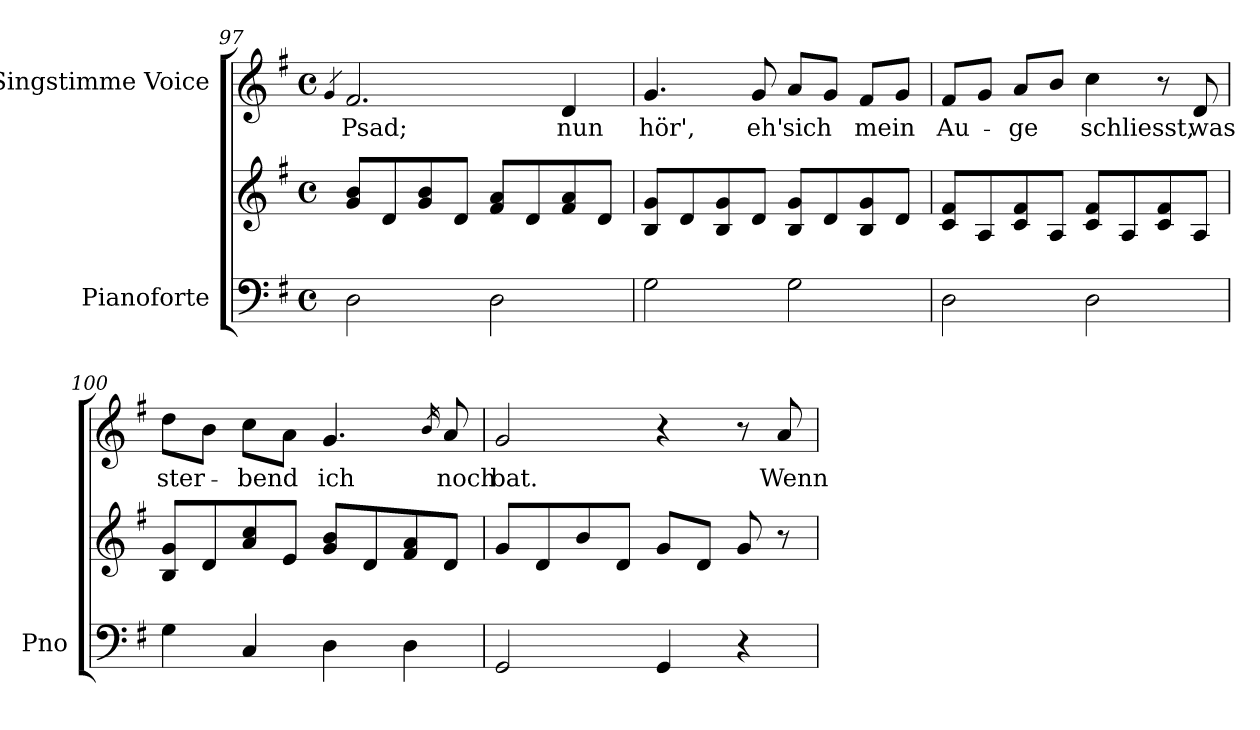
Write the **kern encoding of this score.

**kern	**kern	**kern	**text
*part2	*part2	*part1	*part1
*staff3	*staff2	*staff1	*staff1
*I"Pianoforte	*	*I"Singstimme Voice	*
*I'Pno	*	*	*
*clefF4	*clefG2	*clefG2	*
*k[f#]	*k[f#]	*k[f#]	*
*M4/4	*M4/4	*M4/4	*
*met(c)	*met(c)	*met(c)	*
=97	=97	=97	=97
.	.	4qg/	.
!	!	!	!LO:LY:b
2D\	8g/ 8b/L	2.f#/	Psad;
.	8d/	.	.
.	8g/ 8b/	.	.
.	8d/J	.	.
2D\	8f#/ 8a/L	.	.
.	8d/	.	.
!	!	!	!LO:LY:b
.	8f#/ 8a/	4d/	nun
.	8d/J	.	.
=98	=98	=98	=98
!	!	!	!LO:LY:b
2G\	8B/ 8g/L	4.g/	hör',
.	8d/	.	.
.	8B/ 8g/	.	.
!	!	!	!LO:LY:b
.	8d/J	8g/	eh'
!	!	!	!LO:LY:b
2G\	8B/ 8g/L	8a/L	sich
.	8d/	8g/J	.
!	!	!	!LO:LY:b
.	8B/ 8g/	8f#/L	mein
.	8d/J	8g/J	.
=99	=99	=99	=99
!	!	!	!LO:LY:b
2D\	8c/ 8f#/L	8f#/L	Au-
.	8A/	8g/J	.
!	!	!	!LO:LY:b
.	8c/ 8f#/	8a/L	-ge
.	8A/J	8b/J	.
!	!	!	!LO:LY:b
2D\	8c/ 8f#/L	4cc\	schliesst,
.	8A/	.	.
.	8c/ 8f#/	8r	.
!	!	!	!LO:LY:b
.	8A/J	8d/	was
!!LO:LB:g=z
=100	=100	=100	=100
!	!	!	!LO:LY:b
4G\	8B/ 8g/L	8dd\L	ster-
.	8d/	8b\J	.
!	!	!	!LO:LY:b
4C/	8a/ 8cc/	8cc\L	-bend
.	8e/J	8a\J	.
!	!	!	!LO:LY:b
4D\	8g/ 8b/L	4.g/	ich
.	8d/	.	.
4D\	8f#/ 8a/	.	.
.	.	16qb/	.
!	!	!	!LO:LY:b
.	8d/J	8a/	noch
=101	=101	=101	=101
!	!	!	!LO:LY:b
2GG/	8g/L	2g/	bat.
.	8d/	.	.
.	8b/	.	.
.	8d/J	.	.
4GG/	8g/L	4r	.
.	8d/J	.	.
4r	8g/	8r	.
!	!	!	!LO:LY:b
.	8r	8a/	Wenn
=	=	=	=
*-	*-	*-	*-
